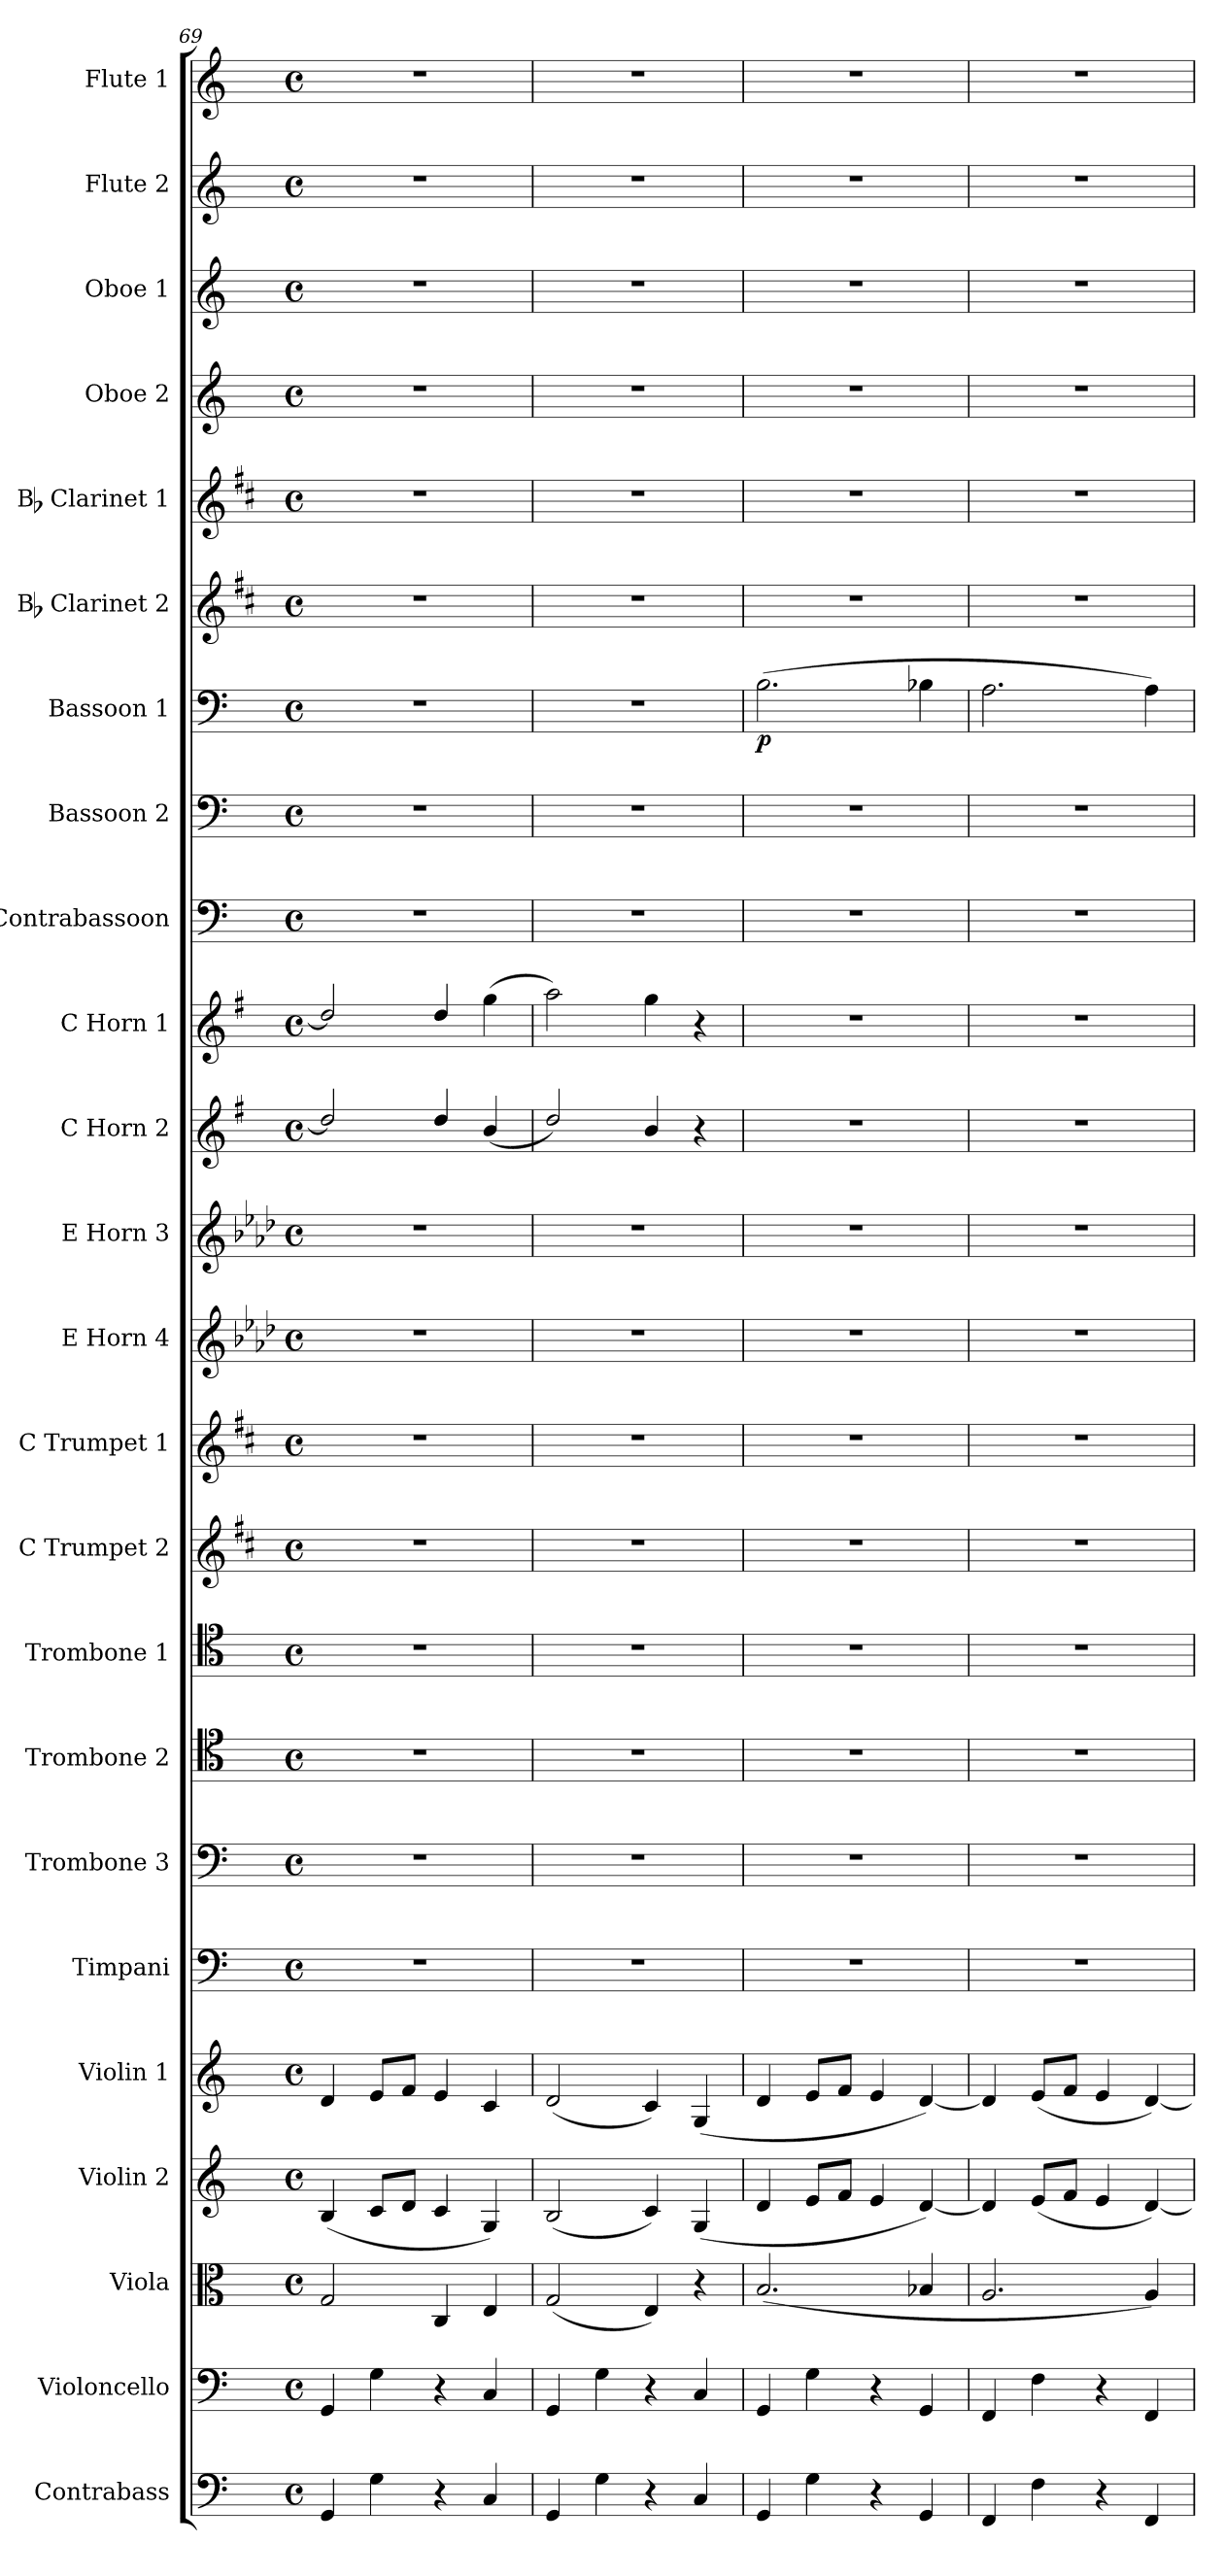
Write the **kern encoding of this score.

**kern	**kern	**kern	**kern	**kern	**kern	**kern	**kern	**kern	**kern	**kern	**kern	**kern	**kern	**kern	**kern	**kern	**kern	**dynam	**kern	**kern	**kern	**kern	**kern	**kern
*part24	*part23	*part22	*part21	*part20	*part19	*part18	*part17	*part16	*part15	*part14	*part13	*part12	*part11	*part10	*part9	*part8	*part7	*part7	*part6	*part5	*part4	*part3	*part2	*part1
*staff24	*staff23	*staff22	*staff21	*staff20	*staff19	*staff18	*staff17	*staff16	*staff15	*staff14	*staff13	*staff12	*staff11	*staff10	*staff9	*staff8	*staff7	*staff7	*staff6	*staff5	*staff4	*staff3	*staff2	*staff1
*I"Contrabass	*I"Violoncello	*I"Viola	*I"Violin 2	*I"Violin 1	*I"Timpani	*I"Trombone 3	*I"Trombone 2	*I"Trombone 1	*I"C Trumpet 2	*I"C Trumpet 1	*I"E Horn 4	*I"E Horn 3	*I"C Horn 2	*I"C Horn 1	*I"Contrabassoon	*I"Bassoon 2	*I"Bassoon 1	*	*I"Bb Clarinet 2	*I"Bb Clarinet 1	*I"Oboe 2	*I"Oboe 1	*I"Flute 2	*I"Flute 1
*I'Cb	*I'Vc	*I'Vla	*I'Vln 2	*I'Vln 1	*I'Timp	*I'Trb 3	*I'Trb 2	*I'Trb 1	*I'Tpt 2	*I'Tpt 1	*I'Hn 4	*I'Hn 3	*I'Hn 2	*I'Hn 1	*I'C Bsn	*I'Bsn 2	*I'Bsn 1	*	*I'Cl 2	*I'Cl 1	*I'Ob 2	*I'Ob 1	*I'Fl 2	*I'Fl 1
*clefF4	*clefF4	*clefC3	*clefG2	*clefG2	*clefF4	*clefF4	*clefC4	*clefC4	*clefG2	*clefG2	*clefG2	*clefG2	*clefG2	*clefG2	*clefF4	*clefF4	*clefF4	*	*clefG2	*clefG2	*clefG2	*clefG2	*clefG2	*clefG2
*ITrd7c12	*	*	*	*	*	*	*	*	*ITrd1c2	*ITrd1c2	*ITrd5c8	*ITrd5c8	*ITrd4c7	*ITrd4c7	*ITrd7c12	*	*	*	*ITrd1c2	*ITrd1c2	*	*	*	*
*k[]	*k[]	*k[]	*k[]	*k[]	*k[]	*k[]	*k[]	*k[]	*k[]	*k[]	*k[]	*k[]	*k[]	*k[]	*k[]	*k[]	*k[]	*	*k[]	*k[]	*k[]	*k[]	*k[]	*k[]
*M4/4	*M4/4	*M4/4	*M4/4	*M4/4	*M4/4	*M4/4	*M4/4	*M4/4	*M4/4	*M4/4	*M4/4	*M4/4	*M4/4	*M4/4	*M4/4	*M4/4	*M4/4	*	*M4/4	*M4/4	*M4/4	*M4/4	*M4/4	*M4/4
*met(c)	*met(c)	*met(c)	*met(c)	*met(c)	*met(c)	*met(c)	*met(c)	*met(c)	*met(c)	*met(c)	*met(c)	*met(c)	*met(c)	*met(c)	*met(c)	*met(c)	*met(c)	*	*met(c)	*met(c)	*met(c)	*met(c)	*met(c)	*met(c)
=69	=69	=69	=69	=69	=69	=69	=69	=69	=69	=69	=69	=69	=69	=69	=69	=69	=69	=69	=69	=69	=69	=69	=69	=69
4GGG/	4GG/	2G/	(4B/	4d/	1r	1r	1r	1r	1r	1r	1r	1r	2g/]	2g/]	1r	1r	1r	.	1r	1r	1r	1r	1r	1r
4GG\	4G\	.	8c/L	8e/L	.	.	.	.	.	.	.	.	.	.	.	.	.	.	.	.	.	.	.	.
.	.	.	8d/J	8f/J	.	.	.	.	.	.	.	.	.	.	.	.	.	.	.	.	.	.	.	.
4r	4r	4C/	4c/	4e/	.	.	.	.	.	.	.	.	4g/	4g/	.	.	.	.	.	.	.	.	.	.
4CC/	4C/	4E/	4G/)	4c/	.	.	.	.	.	.	.	.	(4e/	(4cc\	.	.	.	.	.	.	.	.	.	.
=70	=70	=70	=70	=70	=70	=70	=70	=70	=70	=70	=70	=70	=70	=70	=70	=70	=70	=70	=70	=70	=70	=70	=70	=70
4GGG/	4GG/	(2G/	(2B/	(2d/	1r	1r	1r	1r	1r	1r	1r	1r	2g/)	2dd\)	1r	1r	1r	.	1r	1r	1r	1r	1r	1r
4GG\	4G\	.	.	.	.	.	.	.	.	.	.	.	.	.	.	.	.	.	.	.	.	.	.	.
4r	4r	4E/)	4c/)	4c/)	.	.	.	.	.	.	.	.	4e/	4cc\	.	.	.	.	.	.	.	.	.	.
4CC/	4C/	4r	(4G/	(4G/	.	.	.	.	.	.	.	.	4r	4r	.	.	.	.	.	.	.	.	.	.
=71	=71	=71	=71	=71	=71	=71	=71	=71	=71	=71	=71	=71	=71	=71	=71	=71	=71	=71	=71	=71	=71	=71	=71	=71
!	!	!	!	!	!	!	!	!	!	!	!	!	!	!	!	!	!	!LO:DY:b	!	!	!	!	!	!
4GGG/	4GG/	(2.B/	4d/	4d/	1r	1r	1r	1r	1r	1r	1r	1r	1r	1r	1r	1r	(2.B\	p	1r	1r	1r	1r	1r	1r
4GG\	4G\	.	8e/L	8e/L	.	.	.	.	.	.	.	.	.	.	.	.	.	.	.	.	.	.	.	.
.	.	.	8f/J	8f/J	.	.	.	.	.	.	.	.	.	.	.	.	.	.	.	.	.	.	.	.
4r	4r	.	4e/	4e/	.	.	.	.	.	.	.	.	.	.	.	.	.	.	.	.	.	.	.	.
4GGG/	4GG/	4B-X/	[4d/)	[4d/)	.	.	.	.	.	.	.	.	.	.	.	.	4B-X\	.	.	.	.	.	.	.
=72	=72	=72	=72	=72	=72	=72	=72	=72	=72	=72	=72	=72	=72	=72	=72	=72	=72	=72	=72	=72	=72	=72	=72	=72
4FFF/	4FF/	2.A/	4d/]	4d/]	1r	1r	1r	1r	1r	1r	1r	1r	1r	1r	1r	1r	2.A\	.	1r	1r	1r	1r	1r	1r
4FF\	4F\	.	(8e/L	(8e/L	.	.	.	.	.	.	.	.	.	.	.	.	.	.	.	.	.	.	.	.
.	.	.	8f/J	8f/J	.	.	.	.	.	.	.	.	.	.	.	.	.	.	.	.	.	.	.	.
4r	4r	.	4e/	4e/	.	.	.	.	.	.	.	.	.	.	.	.	.	.	.	.	.	.	.	.
4FFF/	4FF/	4A/)	[4d/)	[4d/)	.	.	.	.	.	.	.	.	.	.	.	.	4A\)	.	.	.	.	.	.	.
=	=	=	=	=	=	=	=	=	=	=	=	=	=	=	=	=	=	=	=	=	=	=	=	=
*-	*-	*-	*-	*-	*-	*-	*-	*-	*-	*-	*-	*-	*-	*-	*-	*-	*-	*-	*-	*-	*-	*-	*-	*-
